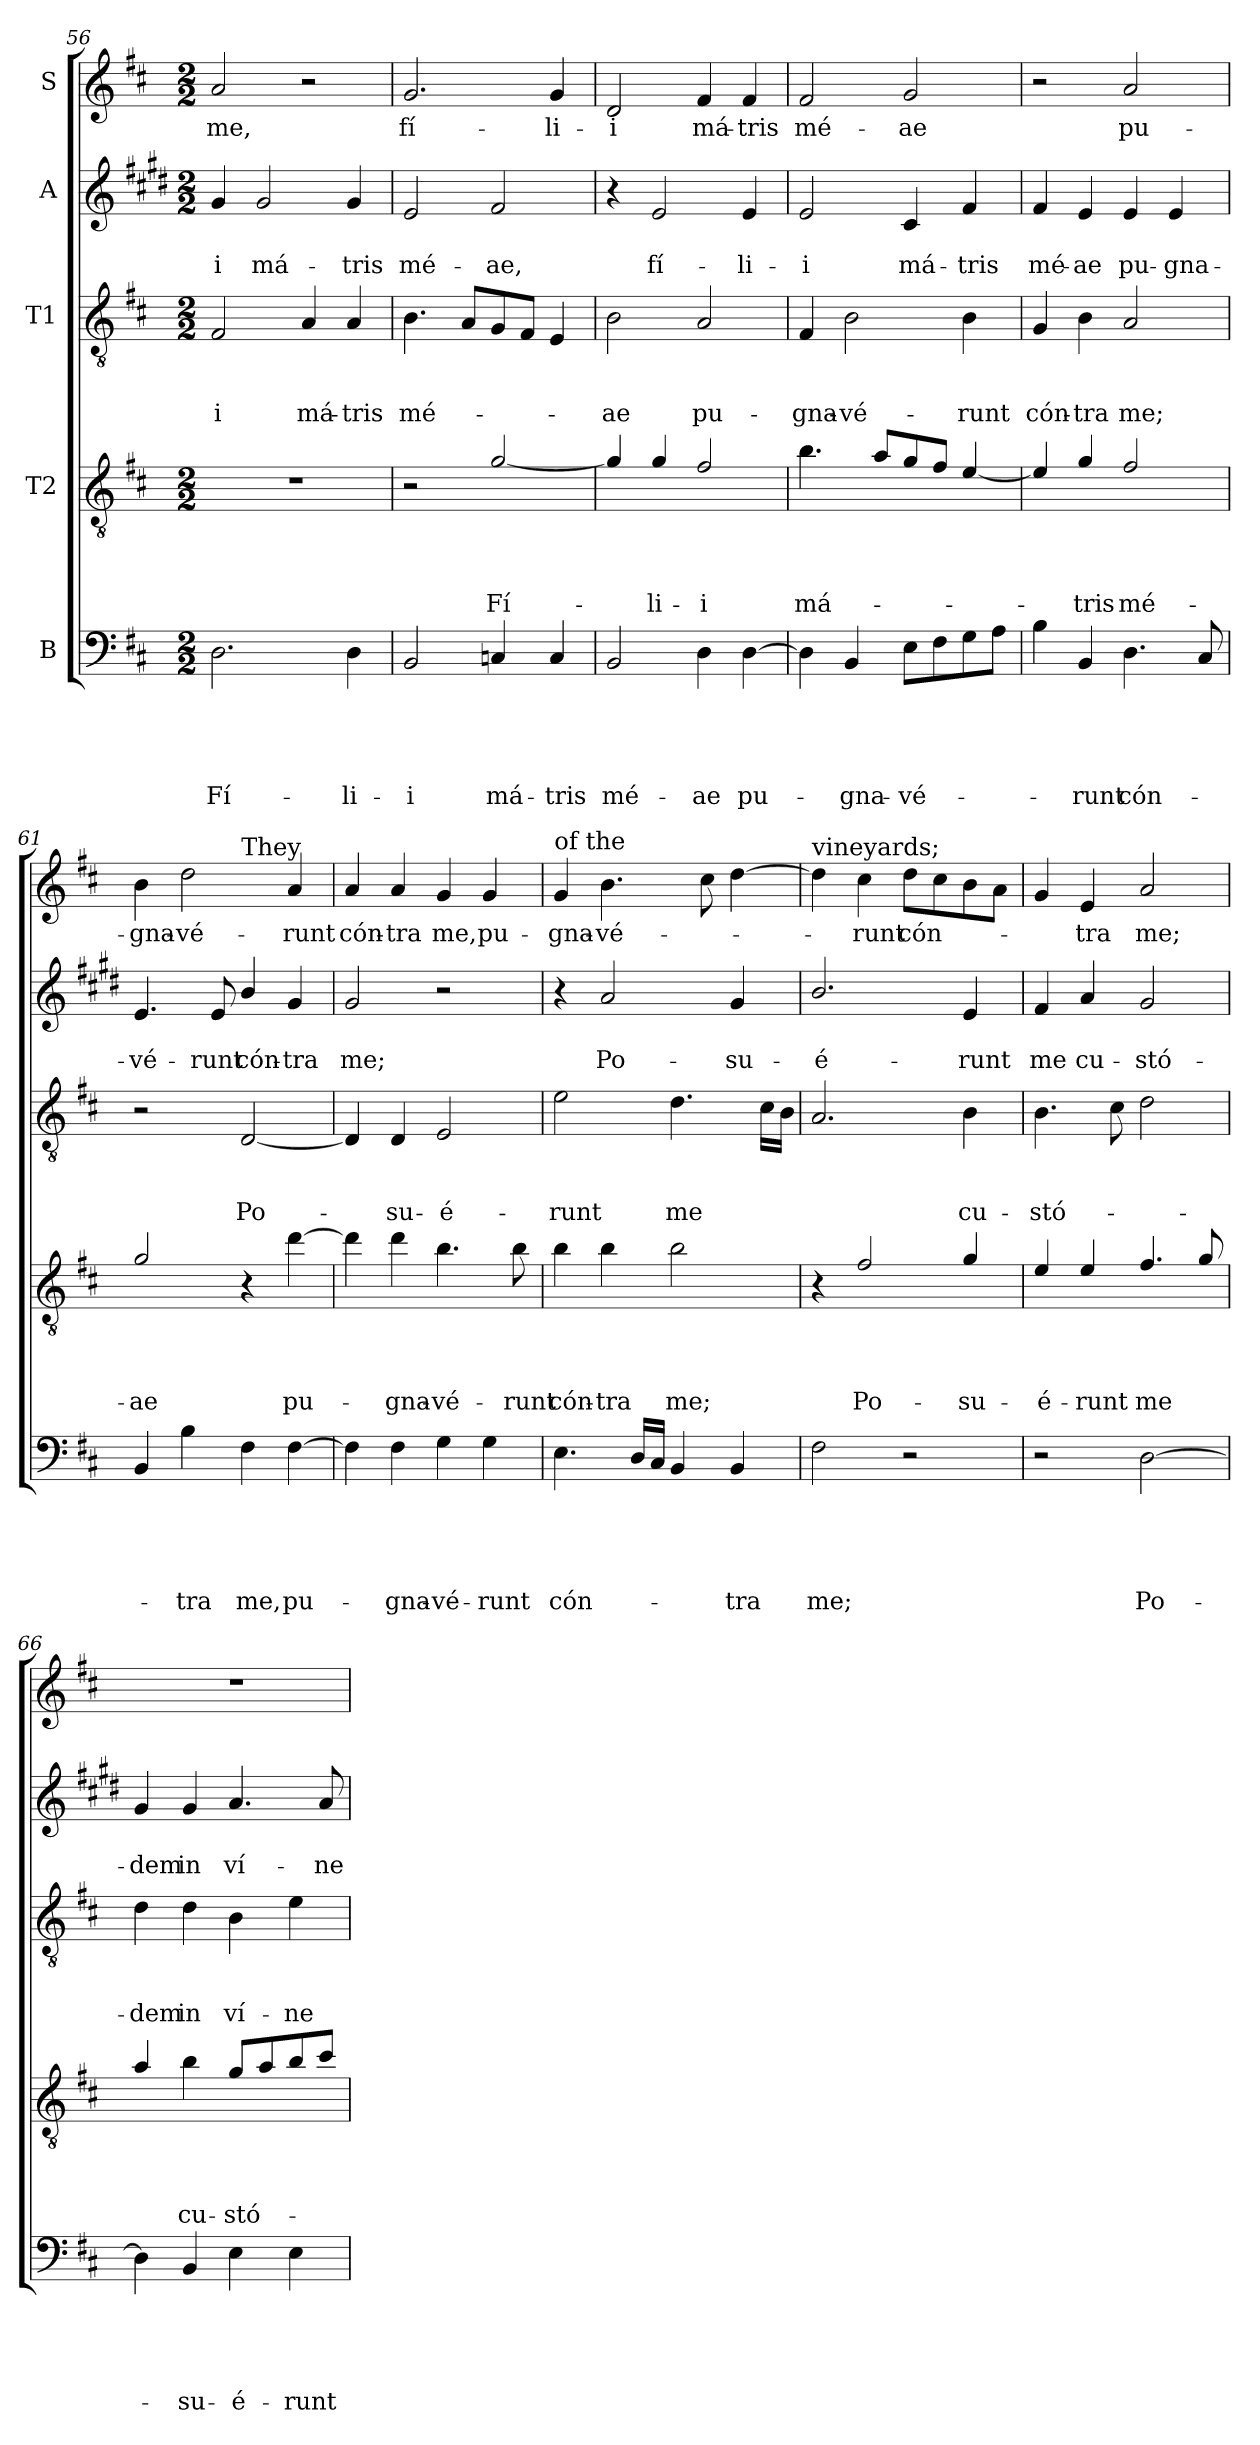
**kern	**text	**text	**text	**text	**text	**kern	**text	**text	**text	**text	**kern	**text	**text	**text	**kern	**text	**text	**kern	**text
*part5	*part5	*part5	*part5	*part5	*part5	*part4	*part4	*part4	*part4	*part4	*part3	*part3	*part3	*part3	*part2	*part2	*part2	*part1	*part1
*staff5	*staff5	*staff5	*staff5	*staff5	*staff5	*staff4	*staff4	*staff4	*staff4	*staff4	*staff3	*staff3	*staff3	*staff3	*staff2	*staff2	*staff2	*staff1	*staff1
*I"B	*	*	*	*	*	*I"T2	*	*	*	*	*I"T1	*	*	*	*I"A	*	*	*I"S	*
*clefF4	*	*	*	*	*	*clefGv2	*	*	*	*	*clefGv2	*	*	*	*clefG2	*	*	*clefG2	*
*	*	*	*	*	*	*ITrd8c14	*	*	*	*	*	*	*	*	*ITrd1c2	*	*	*	*
*k[f#c#]	*	*	*	*	*	*k[f#c#]	*	*	*	*	*k[f#c#]	*	*	*	*k[f#c#]	*	*	*k[f#c#]	*
*D:	*	*	*	*	*	*D:	*	*	*	*	*D:	*	*	*	*D:	*	*	*D:	*
*M2/2	*	*	*	*	*	*M2/2	*	*	*	*	*M2/2	*	*	*	*M2/2	*	*	*M2/2	*
=56	=56	=56	=56	=56	=56	=56	=56	=56	=56	=56	=56	=56	=56	=56	=56	=56	=56	=56	=56
!	!	!	!	!	!LO:LY:b	!	!	!	!	!	!	!	!	!LO:LY:b	!	!	!LO:LY:b	!	!LO:LY:b
2.D\	.	.	.	.	Fí-	1r	.	.	.	.	2F#/	.	.	-i	4f#/	.	-i	2a/	me,
!	!	!	!	!	!	!	!	!	!	!	!	!	!	!	!	!	!LO:LY:b	!	!
.	.	.	.	.	.	.	.	.	.	.	.	.	.	.	2f#/	.	má-	.	.
!	!	!	!	!	!	!	!	!	!	!	!	!	!	!LO:LY:b	!	!	!	!	!
.	.	.	.	.	.	.	.	.	.	.	4A/	.	.	má-	.	.	.	2r	.
!	!	!	!	!	!LO:LY:b	!	!	!	!	!	!	!	!	!LO:LY:b	!	!	!LO:LY:b	!	!
4D\	.	.	.	.	-li-	.	.	.	.	.	4A/	.	.	-tris	4f#/	.	-tris	.	.
=57	=57	=57	=57	=57	=57	=57	=57	=57	=57	=57	=57	=57	=57	=57	=57	=57	=57	=57	=57
!	!	!	!	!	!LO:LY:b	!	!	!	!	!	!	!	!	!LO:LY:b	!	!	!LO:LY:b	!	!LO:LY:b
2BB/	.	.	.	.	-i	2r	.	.	.	.	4.B\	.	.	mé-	2d/	.	mé-	2.g/	fí-
.	.	.	.	.	.	.	.	.	.	.	8A/L	.	.	.	.	.	.	.	.
!	!	!	!	!	!LO:LY:b	!	!	!	!	!LO:LY:b	!	!	!	!	!	!	!LO:LY:b	!	!
4Cn/	.	.	.	.	má-	[2G/	.	.	.	Fí-	8G/	.	.	.	2e/	.	-ae,	.	.
.	.	.	.	.	.	.	.	.	.	.	8F#/J	.	.	.	.	.	.	.	.
!	!	!	!	!	!LO:LY:b	!	!	!	!	!	!	!	!	!	!	!	!	!	!LO:LY:b
4C/	.	.	.	.	-tris	.	.	.	.	.	4E/	.	.	.	.	.	.	4g/	-li-
!!LO:PB:g=z
=58	=58	=58	=58	=58	=58	=58	=58	=58	=58	=58	=58	=58	=58	=58	=58	=58	=58	=58	=58
!	!	!	!	!	!LO:LY:b	!	!	!	!	!	!	!	!	!LO:LY:b	!	!	!	!	!LO:LY:b
2BB/	.	.	.	.	mé-	4G/]	.	.	.	.	2B\	.	.	-ae	4r	.	.	2d/	-i
!	!	!	!	!	!	!	!	!	!	!LO:LY:b	!	!	!	!	!	!	!LO:LY:b	!	!
.	.	.	.	.	.	4G/	.	.	.	-li-	.	.	.	.	2d/	.	fí-	.	.
!	!	!	!	!	!LO:LY:b	!	!	!	!	!LO:LY:b	!	!	!	!LO:LY:b	!	!	!	!	!LO:LY:b
4D\	.	.	.	.	-ae	2F#/	.	.	.	-i	2A/	.	.	pu-	.	.	.	4f#/	má-
!	!	!	!	!	!LO:LY:b	!	!	!	!	!	!	!	!	!	!	!	!LO:LY:b	!	!LO:LY:b
[4D\	.	.	.	.	pu-	.	.	.	.	.	.	.	.	.	4d/	.	-li-	4f#/	-tris
=59	=59	=59	=59	=59	=59	=59	=59	=59	=59	=59	=59	=59	=59	=59	=59	=59	=59	=59	=59
!	!	!	!	!	!	!	!	!	!	!LO:LY:b	!	!	!	!LO:LY:b	!	!	!LO:LY:b	!	!LO:LY:b
4D\]	.	.	.	.	.	4.B\	.	.	.	má-	4F#/	.	.	-gna-	2d/	.	-i	2f#/	mé-
!	!	!	!	!	!LO:LY:b	!	!	!	!	!	!	!	!	!LO:LY:b	!	!	!	!	!
4BB/	.	.	.	.	-gna-	.	.	.	.	.	2B\	.	.	-vé-	.	.	.	.	.
.	.	.	.	.	.	8A/L	.	.	.	.	.	.	.	.	.	.	.	.	.
!	!	!	!	!	!LO:LY:b	!	!	!	!	!	!	!	!	!	!	!	!LO:LY:b	!	!LO:LY:b
8E\L	.	.	.	.	-vé-	8G/	.	.	.	.	.	.	.	.	4B/	.	má-	2g/	-ae
8F#\	.	.	.	.	.	8F#/J	.	.	.	.	.	.	.	.	.	.	.	.	.
!	!	!	!	!	!	!	!	!	!	!	!	!	!	!LO:LY:b	!	!	!LO:LY:b	!	!
8G\	.	.	.	.	.	[4E/	.	.	.	.	4B\	.	.	-runt	4e/	.	-tris	.	.
8A\J	.	.	.	.	.	.	.	.	.	.	.	.	.	.	.	.	.	.	.
=60	=60	=60	=60	=60	=60	=60	=60	=60	=60	=60	=60	=60	=60	=60	=60	=60	=60	=60	=60
!	!	!	!	!	!	!	!	!	!	!	!	!	!	!LO:LY:b	!	!	!LO:LY:b	!	!
4B\	.	.	.	.	.	4E/]	.	.	.	.	4G/	.	.	cón-	4e/	.	mé-	2r	.
!	!	!	!	!	!LO:LY:b	!	!	!	!	!LO:LY:b	!	!	!	!LO:LY:b	!	!	!LO:LY:b	!	!
4BB/	.	.	.	.	-runt	4G/	.	.	.	-tris	4B\	.	.	-tra	4d/	.	-ae	.	.
!	!	!	!	!	!LO:LY:b	!	!	!	!	!LO:LY:b	!	!	!	!LO:LY:b	!	!	!LO:LY:b	!	!LO:LY:b
4.D\	.	.	.	.	cón-	2F#/	.	.	.	mé-	2A/	.	.	me;	4d/	.	pu-	2a/	pu-
!	!	!	!	!	!	!	!	!	!	!	!	!	!	!	!	!	!LO:LY:b	!	!
.	.	.	.	.	.	.	.	.	.	.	.	.	.	.	4d/	.	-gna-	.	.
8C#/	.	.	.	.	.	.	.	.	.	.	.	.	.	.	.	.	.	.	.
=61	=61	=61	=61	=61	=61	=61	=61	=61	=61	=61	=61	=61	=61	=61	=61	=61	=61	=61	=61
!	!	!	!	!	!	!	!	!	!	!LO:LY:b	!	!	!	!	!	!	!LO:LY:b	!	!LO:LY:b
*	*	*	*	*	*	*	*	*	*	*	*	*	*	*	*	*	*	*^	*
4BB/	.	.	.	.	.	2G/	.	.	.	-ae	2r	.	.	.	4.d/	.	-vé-	4b\	2ryy	-gna-
!	!	!	!	!	!LO:LY:b	!	!	!	!	!	!	!	!	!	!	!	!	!	!	!LO:LY:b
4B\	.	.	.	.	-tra	.	.	.	.	.	.	.	.	.	.	.	.	2dd\	.	-vé-
!	!	!	!	!	!	!	!	!	!	!	!	!	!	!	!	!	!LO:LY:b	!	!	!
.	.	.	.	.	.	.	.	.	.	.	.	.	.	.	8d/	.	-runt	.	.	.
!	!	!	!	!	!	!	!	!	!	!	!	!	!	!	!	!	!	!	!LO:TX:a:t=They	!
!	!	!	!	!	!LO:LY:b	!	!	!	!	!	!	!	!	!LO:LY:b	!	!	!LO:LY:b	!	!	!
4F#\	.	.	.	.	me,	4r	.	.	.	.	[2D/	.	.	Po-	4a/	.	cón-	.	2ryy	.
!	!	!	!	!	!LO:LY:b	!	!	!	!	!LO:LY:b	!	!	!	!	!	!	!LO:LY:b	!	!	!LO:LY:b
[4F#\	.	.	.	.	pu-	[4d\	.	.	.	pu-	.	.	.	.	4f#/	.	-tra	4a/	.	-runt
=62	=62	=62	=62	=62	=62	=62	=62	=62	=62	=62	=62	=62	=62	=62	=62	=62	=62	=62	=62	=62
!	!	!	!	!	!	!	!	!	!	!	!	!	!	!	!	!	!	!LO:TX:a:t=made me keeper	!	!
!	!	!	!	!	!	!	!	!	!	!	!	!	!	!	!	!	!LO:LY:b	!	!	!LO:LY:b
*	*	*	*	*	*	*	*	*	*	*	*	*	*	*	*	*	*	*v	*v	*
4F#\]	.	.	.	.	.	4d\]	.	.	.	.	4D/]	.	.	.	2f#/	.	me;	4a/	cón-
!	!	!	!	!	!LO:LY:b	!	!	!	!	!LO:LY:b	!	!	!	!LO:LY:b	!	!	!	!	!LO:LY:b
4F#\	.	.	.	.	-gna-	4d\	.	.	.	-gna-	4D/	.	.	-su-	.	.	.	4a/	-tra
!	!	!	!	!	!LO:LY:b	!	!	!	!	!LO:LY:b	!	!	!	!LO:LY:b	!	!	!	!	!LO:LY:b
4G\	.	.	.	.	-vé-	4.B\	.	.	.	-vé-	2E/	.	.	-é-	2r	.	.	4g/	me,
!	!	!	!	!	!LO:LY:b	!	!	!	!	!	!	!	!	!	!	!	!	!	!LO:LY:b
4G\	.	.	.	.	-runt	.	.	.	.	.	.	.	.	.	.	.	.	4g/	pu-
!	!	!	!	!	!	!	!	!	!	!LO:LY:b	!	!	!	!	!	!	!	!	!
.	.	.	.	.	.	8B\	.	.	.	-runt	.	.	.	.	.	.	.	.	.
!!LO:LB:g=z
=63	=63	=63	=63	=63	=63	=63	=63	=63	=63	=63	=63	=63	=63	=63	=63	=63	=63	=63	=63
!	!	!	!	!	!	!	!	!	!	!	!	!	!	!	!	!	!	!LO:TX:a:t=of the	!
!	!	!	!	!	!LO:LY:b	!	!	!	!	!LO:LY:b	!	!	!	!LO:LY:b	!	!	!	!	!LO:LY:b
4.E\	.	.	.	.	cón-	4B\	.	.	.	cón-	2e\	.	.	-runt	4r	.	.	4g/	-gna-
!	!	!	!	!	!	!	!	!	!	!LO:LY:b	!	!	!	!	!	!	!LO:LY:b	!	!LO:LY:b
.	.	.	.	.	.	4B\	.	.	.	-tra	.	.	.	.	2g/	.	Po-	4.b\	-vé-
16D/LL	.	.	.	.	.	.	.	.	.	.	.	.	.	.	.	.	.	.	.
16C#/JJ	.	.	.	.	.	.	.	.	.	.	.	.	.	.	.	.	.	.	.
!	!	!	!	!	!	!	!	!	!	!LO:LY:b	!	!	!	!LO:LY:b	!	!	!	!	!
4BB/	.	.	.	.	.	2B\	.	.	.	me;	4.d\	.	.	me	.	.	.	.	.
.	.	.	.	.	.	.	.	.	.	.	.	.	.	.	.	.	.	8cc#\	.
!	!	!	!	!	!LO:LY:b	!	!	!	!	!	!	!	!	!	!	!	!LO:LY:b	!	!
4BB/	.	.	.	.	-tra	.	.	.	.	.	.	.	.	.	4f#/	.	-su-	[4dd\	.
.	.	.	.	.	.	.	.	.	.	.	16c#\LL	.	.	.	.	.	.	.	.
.	.	.	.	.	.	.	.	.	.	.	16B\JJ	.	.	.	.	.	.	.	.
=64	=64	=64	=64	=64	=64	=64	=64	=64	=64	=64	=64	=64	=64	=64	=64	=64	=64	=64	=64
!	!	!	!	!	!	!	!	!	!	!	!	!	!	!	!	!	!	!LO:TX:a:t=vineyards;	!
!	!	!	!	!	!LO:LY:b	!	!	!	!	!	!	!	!	!	!	!	!LO:LY:b	!	!
2F#\	.	.	.	.	me;	4r	.	.	.	.	2.A/	.	.	.	2.a/	.	-é-	4dd\]	.
!	!	!	!	!	!	!	!	!	!	!LO:LY:b	!	!	!	!	!	!	!	!	!LO:LY:b
.	.	.	.	.	.	2F#/	.	.	.	Po-	.	.	.	.	.	.	.	4cc#\	-runt
!	!	!	!	!	!	!	!	!	!	!	!	!	!	!	!	!	!	!	!LO:LY:b
2r	.	.	.	.	.	.	.	.	.	.	.	.	.	.	.	.	.	8dd\L	cón-
.	.	.	.	.	.	.	.	.	.	.	.	.	.	.	.	.	.	8cc#\	.
!	!	!	!	!	!	!	!	!	!	!LO:LY:b	!	!	!	!LO:LY:b	!	!	!LO:LY:b	!	!
.	.	.	.	.	.	4G/	.	.	.	-su-	4B\	.	.	cu-	4d/	.	-runt	8b\	.
.	.	.	.	.	.	.	.	.	.	.	.	.	.	.	.	.	.	8a\J	.
=65	=65	=65	=65	=65	=65	=65	=65	=65	=65	=65	=65	=65	=65	=65	=65	=65	=65	=65	=65
!	!	!	!	!	!	!	!	!	!	!LO:LY:b	!	!	!	!LO:LY:b	!	!	!LO:LY:b	!	!
2r	.	.	.	.	.	4E/	.	.	.	-é-	4.B\	.	.	-stó-	4e/	.	me	4g/	.
!	!	!	!	!	!	!	!	!	!	!LO:LY:b	!	!	!	!	!	!	!LO:LY:b	!	!LO:LY:b
.	.	.	.	.	.	4E/	.	.	.	-runt	.	.	.	.	4g/	.	cu-	4e/	-tra
.	.	.	.	.	.	.	.	.	.	.	8c#\	.	.	.	.	.	.	.	.
!	!	!	!	!	!LO:LY:b	!	!	!	!	!LO:LY:b	!	!	!	!	!	!	!LO:LY:b	!	!LO:LY:b
[2D\	.	.	.	.	Po-	4.F#/	.	.	.	me	2d\	.	.	.	2f#/	.	-stó-	2a/	me;
.	.	.	.	.	.	8G/	.	.	.	.	.	.	.	.	.	.	.	.	.
=66	=66	=66	=66	=66	=66	=66	=66	=66	=66	=66	=66	=66	=66	=66	=66	=66	=66	=66	=66
!	!	!	!	!	!	!	!	!	!	!	!	!	!	!LO:LY:b	!	!	!LO:LY:b	!	!
4D\]	.	.	.	.	.	4A/	.	.	.	.	4d\	.	.	-dem	4f#/	.	-dem	1r	.
!	!	!	!	!	!LO:LY:b	!	!	!	!	!LO:LY:b	!	!	!	!LO:LY:b	!	!	!LO:LY:b	!	!
4BB/	.	.	.	.	-su-	4B\	.	.	.	cu-	4d\	.	.	in	4f#/	.	in	.	.
!	!	!	!	!	!LO:LY:b	!	!	!	!	!LO:LY:b	!	!	!	!LO:LY:b	!	!	!LO:LY:b	!	!
4E\	.	.	.	.	-é-	8G/L	.	.	.	-stó-	4B\	.	.	ví-	4.g/	.	ví-	.	.
.	.	.	.	.	.	8A/	.	.	.	.	.	.	.	.	.	.	.	.	.
!	!	!	!	!	!LO:LY:b	!	!	!	!	!	!	!	!	!LO:LY:b	!	!	!	!	!
4E\	.	.	.	.	-runt	8B/	.	.	.	.	4e\	.	.	-ne-	.	.	.	.	.
!	!	!	!	!	!	!	!	!	!	!	!	!	!	!	!	!	!LO:LY:b	!	!
.	.	.	.	.	.	8c#/J	.	.	.	.	.	.	.	.	8g/	.	-ne-	.	.
=	=	=	=	=	=	=	=	=	=	=	=	=	=	=	=	=	=	=	=
*-	*-	*-	*-	*-	*-	*-	*-	*-	*-	*-	*-	*-	*-	*-	*-	*-	*-	*-	*-
